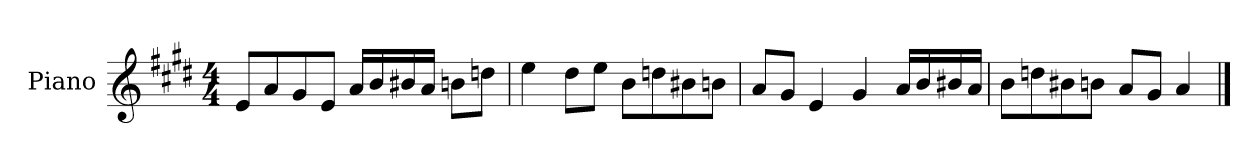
**kern
*part1
*staff1
*I"Piano
*I'P-no
*clefG2
*k[f#c#g#d#]
*M4/4
*MM90
=1
8e/L
8a/
8g#/
8e/J
16a/LL
16b/
16b#X/
16a/JJ
8bn\L
8ddn\J
=2
4ee\
8dd#\L
8ee\J
8b\L
8ddn\
8b#X\
8bn\J
=3
8a/L
8g#/J
4e/
4g#/
16a/LL
16b/
16b#X/
16a/JJ
=4
8b\L
8ddn\
8b#X\
8bn\J
8a/L
8g#/J
4a/
==
*-
